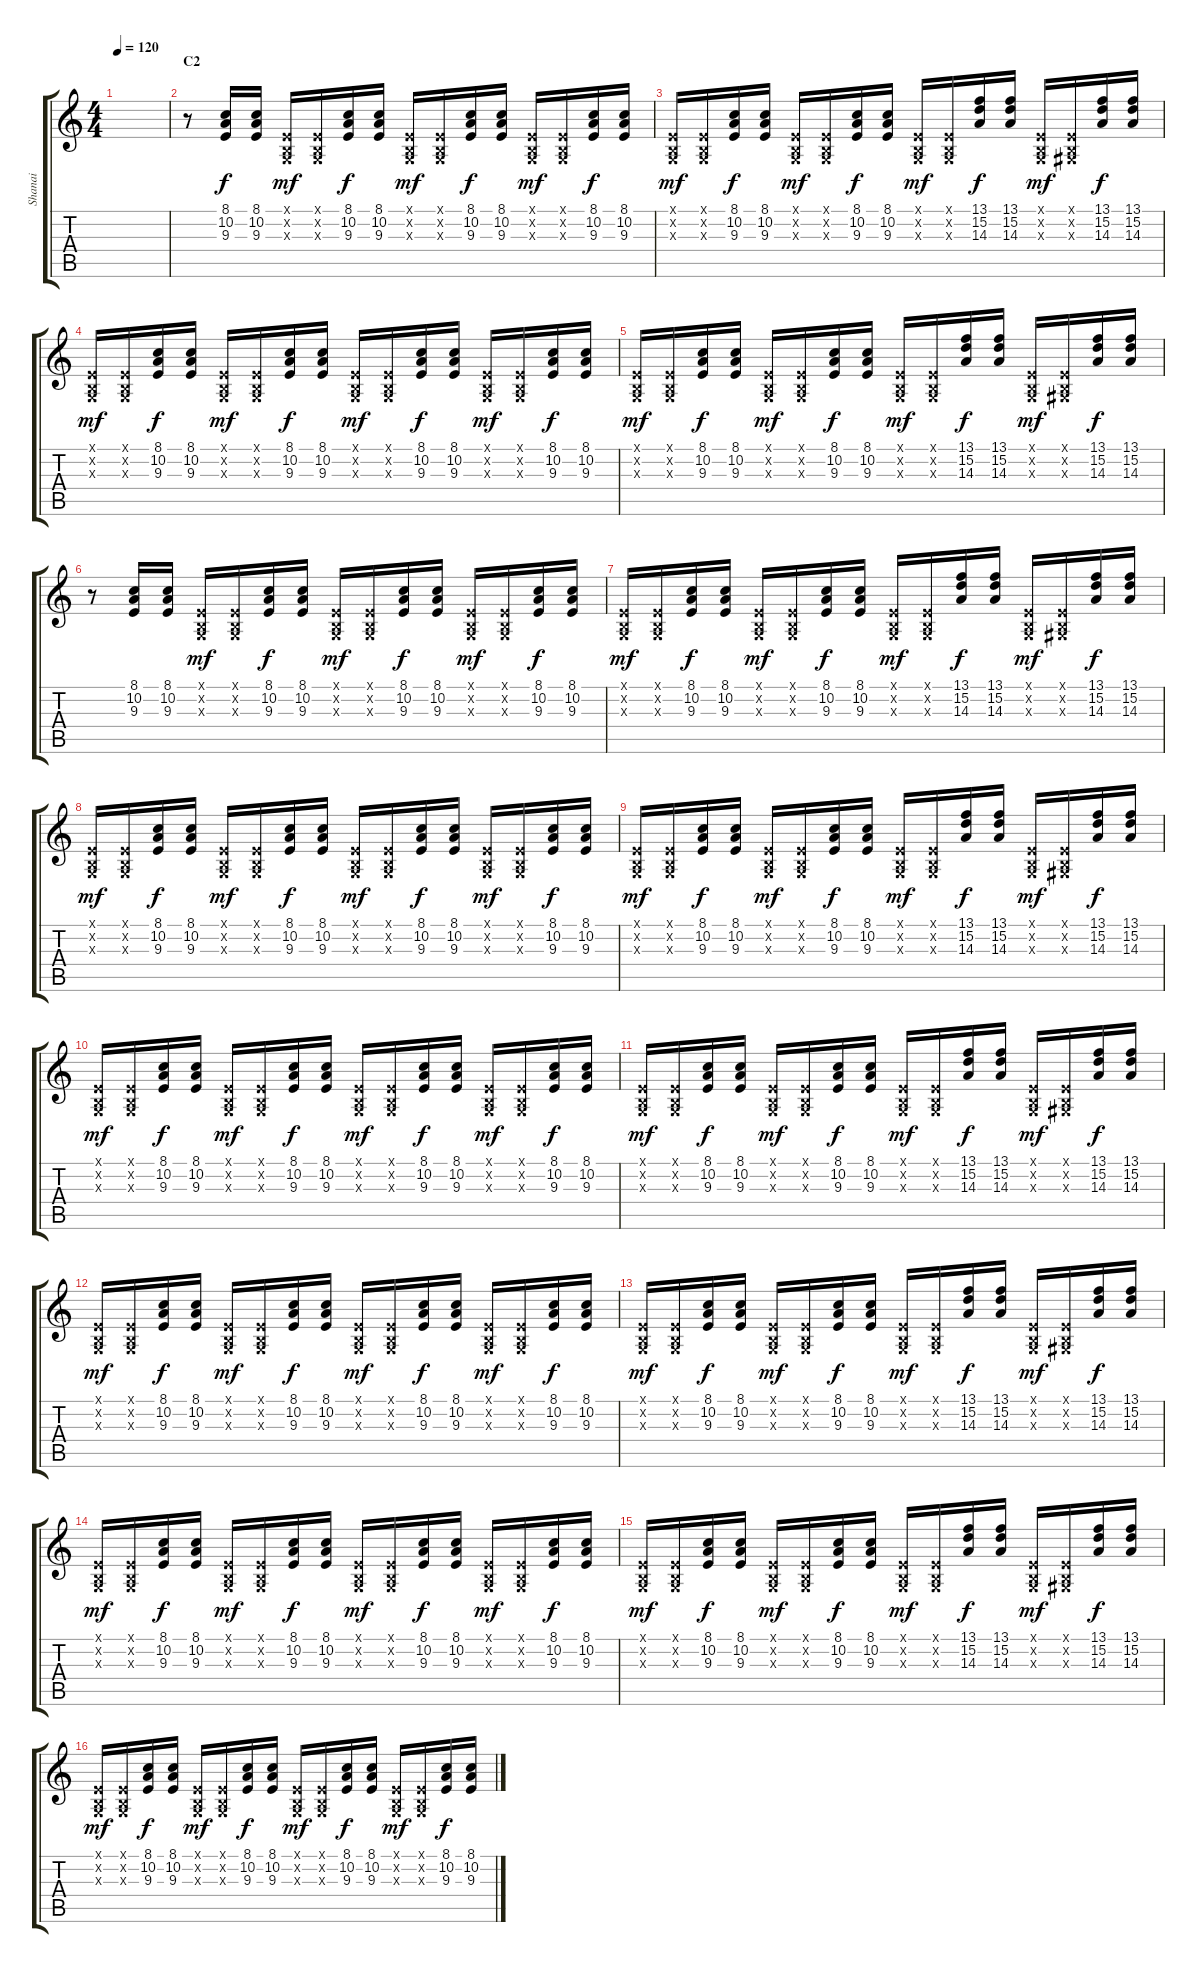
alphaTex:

\track ("Shanai" "Shanai") {instrument shanai}
\staff {score tabs}
\tuning (E4 B3 G3 D3 A2 E2) {hide}
\ts (4 4)
\tempo 120
\clef g2
\ks c
|
\section ("" "C2")
r.8 (8.1 10.2 9.3).16 (8.1 10.2 9.3).16 (0.1{x} 0.2{x} 0.3{x}).16{dy mf} (0.1{x} 0.2{x} 0.3{x}).16 (8.1 10.2 9.3).16{dy f} (8.1 10.2 9.3).16 (0.1{x} 0.2{x} 0.3{x}).16{dy mf} (0.1{x} 0.2{x} 0.3{x}).16 (8.1 10.2 9.3).16{dy f} (8.1 10.2 9.3).16 (0.1{x} 0.2{x} 0.3{x}).16{dy mf} (0.1{x} 0.2{x} 0.3{x}).16 (8.1 10.2 9.3).16{dy f} (8.1 10.2 9.3).16 |
(0.1{x} 0.2{x} 0.3{x}).16{dy mf} (0.1{x} 0.2{x} 0.3{x}).16 (8.1 10.2 9.3).16{dy f} (8.1 10.2 9.3).16 (0.1{x} 0.2{x} 0.3{x}).16{dy mf} (0.1{x} 0.2{x} 0.3{x}).16 (8.1 10.2 9.3).16{dy f} (8.1 10.2 9.3).16 (0.1{x} 0.2{x} 0.3{x}).16{dy mf} (0.1{x} 0.2{x} 0.3{x}).16 (13.1 15.2 14.3).16{dy f} (13.1 15.2 14.3).16 (0.1{x} 0.2{x} 0.3{x}).16{dy mf} (0.1{x} 0.2{x} 1.3{x}).16 (13.1 15.2 14.3).16{dy f} (13.1 15.2 14.3).16 |
(0.1{x} 0.2{x} 0.3{x}).16{dy mf} (0.1{x} 0.2{x} 0.3{x}).16 (8.1 10.2 9.3).16{dy f} (8.1 10.2 9.3).16 (0.1{x} 0.2{x} 0.3{x}).16{dy mf} (0.1{x} 0.2{x} 0.3{x}).16 (8.1 10.2 9.3).16{dy f} (8.1 10.2 9.3).16 (0.1{x} 0.2{x} 0.3{x}).16{dy mf} (0.1{x} 0.2{x} 0.3{x}).16 (8.1 10.2 9.3).16{dy f} (8.1 10.2 9.3).16 (0.1{x} 0.2{x} 0.3{x}).16{dy mf} (0.1{x} 0.2{x} 0.3{x}).16 (8.1 10.2 9.3).16{dy f} (8.1 10.2 9.3).16 |
(0.1{x} 0.2{x} 0.3{x}).16{dy mf} (0.1{x} 0.2{x} 0.3{x}).16 (8.1 10.2 9.3).16{dy f} (8.1 10.2 9.3).16 (0.1{x} 0.2{x} 0.3{x}).16{dy mf} (0.1{x} 0.2{x} 0.3{x}).16 (8.1 10.2 9.3).16{dy f} (8.1 10.2 9.3).16 (0.1{x} 0.2{x} 0.3{x}).16{dy mf} (0.1{x} 0.2{x} 0.3{x}).16 (13.1 15.2 14.3).16{dy f} (13.1 15.2 14.3).16 (0.1{x} 0.2{x} 0.3{x}).16{dy mf} (0.1{x} 0.2{x} 1.3{x}).16 (13.1 15.2 14.3).16{dy f} (13.1 15.2 14.3).16 |
r.8 (8.1 10.2 9.3).16 (8.1 10.2 9.3).16 (0.1{x} 0.2{x} 0.3{x}).16{dy mf} (0.1{x} 0.2{x} 0.3{x}).16 (8.1 10.2 9.3).16{dy f} (8.1 10.2 9.3).16 (0.1{x} 0.2{x} 0.3{x}).16{dy mf} (0.1{x} 0.2{x} 0.3{x}).16 (8.1 10.2 9.3).16{dy f} (8.1 10.2 9.3).16 (0.1{x} 0.2{x} 0.3{x}).16{dy mf} (0.1{x} 0.2{x} 0.3{x}).16 (8.1 10.2 9.3).16{dy f} (8.1 10.2 9.3).16 |
(0.1{x} 0.2{x} 0.3{x}).16{dy mf} (0.1{x} 0.2{x} 0.3{x}).16 (8.1 10.2 9.3).16{dy f} (8.1 10.2 9.3).16 (0.1{x} 0.2{x} 0.3{x}).16{dy mf} (0.1{x} 0.2{x} 0.3{x}).16 (8.1 10.2 9.3).16{dy f} (8.1 10.2 9.3).16 (0.1{x} 0.2{x} 0.3{x}).16{dy mf} (0.1{x} 0.2{x} 0.3{x}).16 (13.1 15.2 14.3).16{dy f} (13.1 15.2 14.3).16 (0.1{x} 0.2{x} 0.3{x}).16{dy mf} (0.1{x} 0.2{x} 1.3{x}).16 (13.1 15.2 14.3).16{dy f} (13.1 15.2 14.3).16 |
(0.1{x} 0.2{x} 0.3{x}).16{dy mf} (0.1{x} 0.2{x} 0.3{x}).16 (8.1 10.2 9.3).16{dy f} (8.1 10.2 9.3).16 (0.1{x} 0.2{x} 0.3{x}).16{dy mf} (0.1{x} 0.2{x} 0.3{x}).16 (8.1 10.2 9.3).16{dy f} (8.1 10.2 9.3).16 (0.1{x} 0.2{x} 0.3{x}).16{dy mf} (0.1{x} 0.2{x} 0.3{x}).16 (8.1 10.2 9.3).16{dy f} (8.1 10.2 9.3).16 (0.1{x} 0.2{x} 0.3{x}).16{dy mf} (0.1{x} 0.2{x} 0.3{x}).16 (8.1 10.2 9.3).16{dy f} (8.1 10.2 9.3).16 |
(0.1{x} 0.2{x} 0.3{x}).16{dy mf} (0.1{x} 0.2{x} 0.3{x}).16 (8.1 10.2 9.3).16{dy f} (8.1 10.2 9.3).16 (0.1{x} 0.2{x} 0.3{x}).16{dy mf} (0.1{x} 0.2{x} 0.3{x}).16 (8.1 10.2 9.3).16{dy f} (8.1 10.2 9.3).16 (0.1{x} 0.2{x} 0.3{x}).16{dy mf} (0.1{x} 0.2{x} 0.3{x}).16 (13.1 15.2 14.3).16{dy f} (13.1 15.2 14.3).16 (0.1{x} 0.2{x} 0.3{x}).16{dy mf} (0.1{x} 0.2{x} 1.3{x}).16 (13.1 15.2 14.3).16{dy f} (13.1 15.2 14.3).16 |
(0.1{x} 0.2{x} 0.3{x}).16{dy mf} (0.1{x} 0.2{x} 0.3{x}).16 (8.1 10.2 9.3).16{dy f} (8.1 10.2 9.3).16 (0.1{x} 0.2{x} 0.3{x}).16{dy mf} (0.1{x} 0.2{x} 0.3{x}).16 (8.1 10.2 9.3).16{dy f} (8.1 10.2 9.3).16 (0.1{x} 0.2{x} 0.3{x}).16{dy mf} (0.1{x} 0.2{x} 0.3{x}).16 (8.1 10.2 9.3).16{dy f} (8.1 10.2 9.3).16 (0.1{x} 0.2{x} 0.3{x}).16{dy mf} (0.1{x} 0.2{x} 0.3{x}).16 (8.1 10.2 9.3).16{dy f} (8.1 10.2 9.3).16 |
(0.1{x} 0.2{x} 0.3{x}).16{dy mf} (0.1{x} 0.2{x} 0.3{x}).16 (8.1 10.2 9.3).16{dy f} (8.1 10.2 9.3).16 (0.1{x} 0.2{x} 0.3{x}).16{dy mf} (0.1{x} 0.2{x} 0.3{x}).16 (8.1 10.2 9.3).16{dy f} (8.1 10.2 9.3).16 (0.1{x} 0.2{x} 0.3{x}).16{dy mf} (0.1{x} 0.2{x} 0.3{x}).16 (13.1 15.2 14.3).16{dy f} (13.1 15.2 14.3).16 (0.1{x} 0.2{x} 0.3{x}).16{dy mf} (0.1{x} 0.2{x} 1.3{x}).16 (13.1 15.2 14.3).16{dy f} (13.1 15.2 14.3).16 |
(0.1{x} 0.2{x} 0.3{x}).16{dy mf} (0.1{x} 0.2{x} 0.3{x}).16 (8.1 10.2 9.3).16{dy f} (8.1 10.2 9.3).16 (0.1{x} 0.2{x} 0.3{x}).16{dy mf} (0.1{x} 0.2{x} 0.3{x}).16 (8.1 10.2 9.3).16{dy f} (8.1 10.2 9.3).16 (0.1{x} 0.2{x} 0.3{x}).16{dy mf} (0.1{x} 0.2{x} 0.3{x}).16 (8.1 10.2 9.3).16{dy f} (8.1 10.2 9.3).16 (0.1{x} 0.2{x} 0.3{x}).16{dy mf} (0.1{x} 0.2{x} 0.3{x}).16 (8.1 10.2 9.3).16{dy f} (8.1 10.2 9.3).16 |
(0.1{x} 0.2{x} 0.3{x}).16{dy mf} (0.1{x} 0.2{x} 0.3{x}).16 (8.1 10.2 9.3).16{dy f} (8.1 10.2 9.3).16 (0.1{x} 0.2{x} 0.3{x}).16{dy mf} (0.1{x} 0.2{x} 0.3{x}).16 (8.1 10.2 9.3).16{dy f} (8.1 10.2 9.3).16 (0.1{x} 0.2{x} 0.3{x}).16{dy mf} (0.1{x} 0.2{x} 0.3{x}).16 (13.1 15.2 14.3).16{dy f} (13.1 15.2 14.3).16 (0.1{x} 0.2{x} 0.3{x}).16{dy mf} (0.1{x} 0.2{x} 1.3{x}).16 (13.1 15.2 14.3).16{dy f} (13.1 15.2 14.3).16 |
(0.1{x} 0.2{x} 0.3{x}).16{dy mf} (0.1{x} 0.2{x} 0.3{x}).16 (8.1 10.2 9.3).16{dy f} (8.1 10.2 9.3).16 (0.1{x} 0.2{x} 0.3{x}).16{dy mf} (0.1{x} 0.2{x} 0.3{x}).16 (8.1 10.2 9.3).16{dy f} (8.1 10.2 9.3).16 (0.1{x} 0.2{x} 0.3{x}).16{dy mf} (0.1{x} 0.2{x} 0.3{x}).16 (8.1 10.2 9.3).16{dy f} (8.1 10.2 9.3).16 (0.1{x} 0.2{x} 0.3{x}).16{dy mf} (0.1{x} 0.2{x} 0.3{x}).16 (8.1 10.2 9.3).16{dy f} (8.1 10.2 9.3).16 |
(0.1{x} 0.2{x} 0.3{x}).16{dy mf} (0.1{x} 0.2{x} 0.3{x}).16 (8.1 10.2 9.3).16{dy f} (8.1 10.2 9.3).16 (0.1{x} 0.2{x} 0.3{x}).16{dy mf} (0.1{x} 0.2{x} 0.3{x}).16 (8.1 10.2 9.3).16{dy f} (8.1 10.2 9.3).16 (0.1{x} 0.2{x} 0.3{x}).16{dy mf} (0.1{x} 0.2{x} 0.3{x}).16 (13.1 15.2 14.3).16{dy f} (13.1 15.2 14.3).16 (0.1{x} 0.2{x} 0.3{x}).16{dy mf} (0.1{x} 0.2{x} 1.3{x}).16 (13.1 15.2 14.3).16{dy f} (13.1 15.2 14.3).16 |
(0.1{x} 0.2{x} 0.3{x}).16{dy mf} (0.1{x} 0.2{x} 0.3{x}).16 (8.1 10.2 9.3).16{dy f} (8.1 10.2 9.3).16 (0.1{x} 0.2{x} 0.3{x}).16{dy mf} (0.1{x} 0.2{x} 0.3{x}).16 (8.1 10.2 9.3).16{dy f} (8.1 10.2 9.3).16 (0.1{x} 0.2{x} 0.3{x}).16{dy mf} (0.1{x} 0.2{x} 0.3{x}).16 (8.1 10.2 9.3).16{dy f} (8.1 10.2 9.3).16 (0.1{x} 0.2{x} 0.3{x}).16{dy mf} (0.1{x} 0.2{x} 0.3{x}).16 (8.1 10.2 9.3).16{dy f} (8.1 10.2 9.3).16
